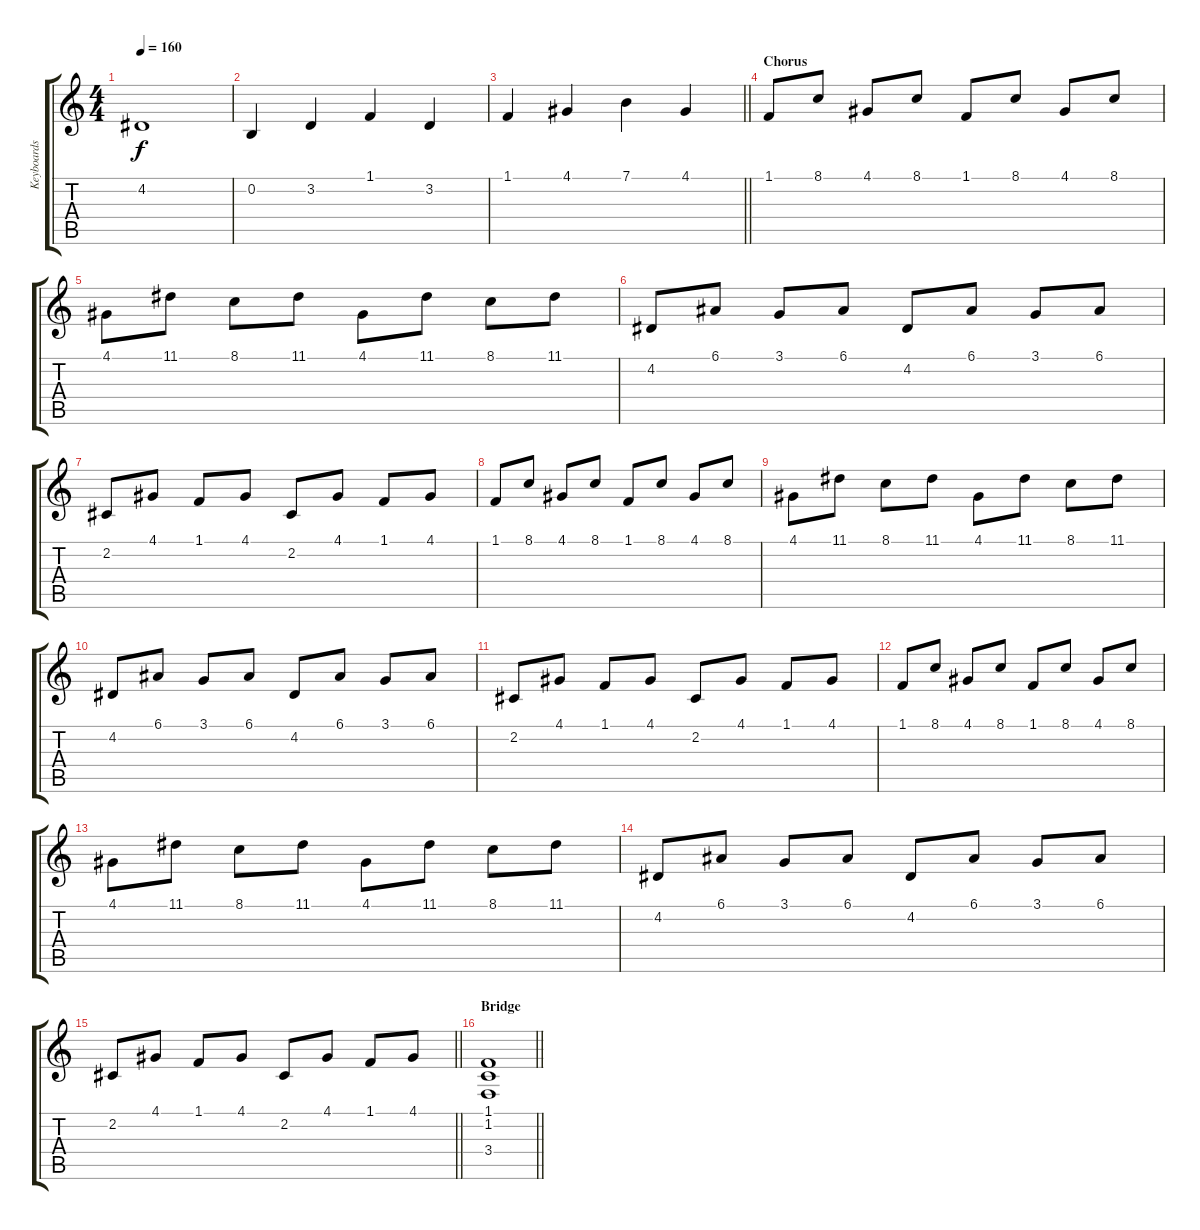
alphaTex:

\track ("Keyboards " "Keyboards ") {instrument stringensemble1}
\staff {score tabs}
\tuning (E4 B3 G3 D3 A2 E2) {hide}
\ts (4 4)
\tempo 160
\clef g2
\ks c
4.2.1{dy f} |
0.2.4 3.2.4 1.1.4 3.2.4 |
\barLineRight lightlight
1.1.4 4.1.4 7.1.4 4.1.4 |
\section ("" "Chorus")
1.1.8 8.1.8 4.1.8 8.1.8 1.1.8 8.1.8 4.1.8 8.1.8 |
4.1.8 11.1.8 8.1.8 11.1.8 4.1.8 11.1.8 8.1.8 11.1.8 |
4.2.8 6.1.8 3.1.8 6.1.8 4.2.8 6.1.8 3.1.8 6.1.8 |
2.2.8 4.1.8 1.1.8 4.1.8 2.2.8 4.1.8 1.1.8 4.1.8 |
1.1.8 8.1.8 4.1.8 8.1.8 1.1.8 8.1.8 4.1.8 8.1.8 |
4.1.8 11.1.8 8.1.8 11.1.8 4.1.8 11.1.8 8.1.8 11.1.8 |
4.2.8 6.1.8 3.1.8 6.1.8 4.2.8 6.1.8 3.1.8 6.1.8 |
2.2.8 4.1.8 1.1.8 4.1.8 2.2.8 4.1.8 1.1.8 4.1.8 |
1.1.8 8.1.8 4.1.8 8.1.8 1.1.8 8.1.8 4.1.8 8.1.8 |
4.1.8 11.1.8 8.1.8 11.1.8 4.1.8 11.1.8 8.1.8 11.1.8 |
4.2.8 6.1.8 3.1.8 6.1.8 4.2.8 6.1.8 3.1.8 6.1.8 |
\barLineRight lightlight
2.2.8 4.1.8 1.1.8 4.1.8 2.2.8 4.1.8 1.1.8 4.1.8 |
\section ("" "Bridge ")
\barLineRight lightlight
(1.1 1.2 3.4).1
